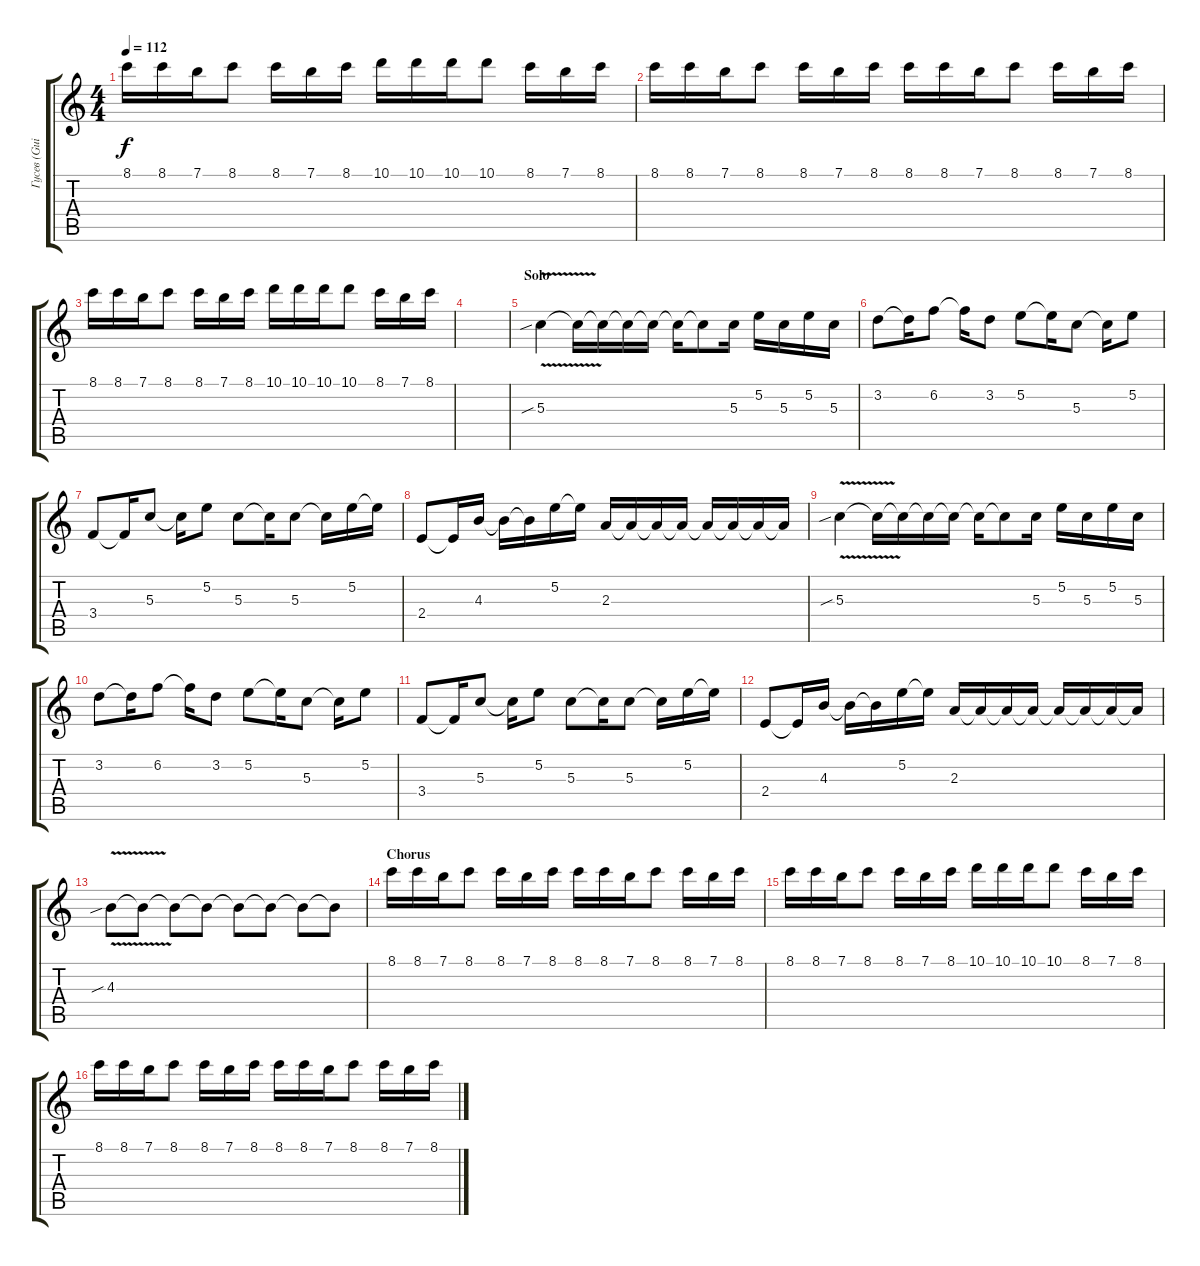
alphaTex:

\track ("Гусев (Guitar 1)" "Гусев (Gui") {instrument distortionguitar}
\staff {score tabs}
\tuning (E4 B3 G3 D3 A2 E2) {hide}
\ts (4 4)
\tempo 112
\clef g2
\ks c
8.1.16{dy f} 8.1.16 7.1.16 8.1.8 8.1.16 7.1.16 8.1.16 10.1.16 10.1.16 10.1.16 10.1.8 8.1.16 7.1.16 8.1.16 |
8.1.16{instrument electricguitarclean} 8.1.16 7.1.16 8.1.8 8.1.16 7.1.16 8.1.16 8.1.16 8.1.16 7.1.16 8.1.8 8.1.16 7.1.16 8.1.16 |
8.1.16 8.1.16 7.1.16 8.1.8 8.1.16 7.1.16 8.1.16 10.1.16 10.1.16 10.1.16 10.1.8 8.1.16 7.1.16 8.1.16 |
|
\section ("" "Solo")
5.3{v sib}.4 5.3{t}.16 5.3{t}.16 5.3{t}.16 5.3{t}.16 5.3{t}.16 5.3{t}.8 5.3.16 5.2.16 5.3.16 5.2.16 5.3.16 |
3.2.8 3.2{t}.16 6.2.8 6.2{t}.16 3.2.8 5.2.8 5.2{t}.16 5.3.8 5.3{t}.16 5.2.8 |
3.4.8 3.4{t}.16 5.3.8 5.3{t}.16 5.2.8 5.3.8 5.3{t}.16 5.3.8 5.3{t}.16 5.2.16 5.2{t}.16 |
2.4.8 2.4{t}.16 4.3.16 4.3{t}.16 4.3{t}.16 5.2.16 5.2{t}.16 2.3.16 2.3{t}.16 2.3{t}.16 2.3{t}.16 2.3{t}.16 2.3{t}.16 2.3{t}.16 2.3{t}.16 |
5.3{v sib}.4 5.3{t}.16 5.3{t}.16 5.3{t}.16 5.3{t}.16 5.3{t}.16 5.3{t}.8 5.3.16 5.2.16 5.3.16 5.2.16 5.3.16 |
3.2.8 3.2{t}.16 6.2.8 6.2{t}.16 3.2.8 5.2.8 5.2{t}.16 5.3.8 5.3{t}.16 5.2.8 |
3.4.8 3.4{t}.16 5.3.8 5.3{t}.16 5.2.8 5.3.8 5.3{t}.16 5.3.8 5.3{t}.16 5.2.16 5.2{t}.16 |
2.4.8 2.4{t}.16 4.3.16 4.3{t}.16 4.3{t}.16 5.2.16 5.2{t}.16 2.3.16 2.3{t}.16 2.3{t}.16 2.3{t}.16 2.3{t}.16 2.3{t}.16 2.3{t}.16 2.3{t}.16 |
4.3{v sib}.8 4.3{t}.8 4.3{t}.8 4.3{t}.8 4.3{t}.8 4.3{t}.8 4.3{t}.8 4.3{t}.8 |
\section ("" "Chorus")
8.1.16{instrument electricguitarclean} 8.1.16 7.1.16 8.1.8 8.1.16 7.1.16 8.1.16 8.1.16 8.1.16 7.1.16 8.1.8 8.1.16 7.1.16 8.1.16 |
8.1.16 8.1.16 7.1.16 8.1.8 8.1.16 7.1.16 8.1.16 10.1.16 10.1.16 10.1.16 10.1.8 8.1.16 7.1.16 8.1.16 |
8.1.16{instrument electricguitarclean} 8.1.16 7.1.16 8.1.8 8.1.16 7.1.16 8.1.16 8.1.16 8.1.16 7.1.16 8.1.8 8.1.16 7.1.16 8.1.16
